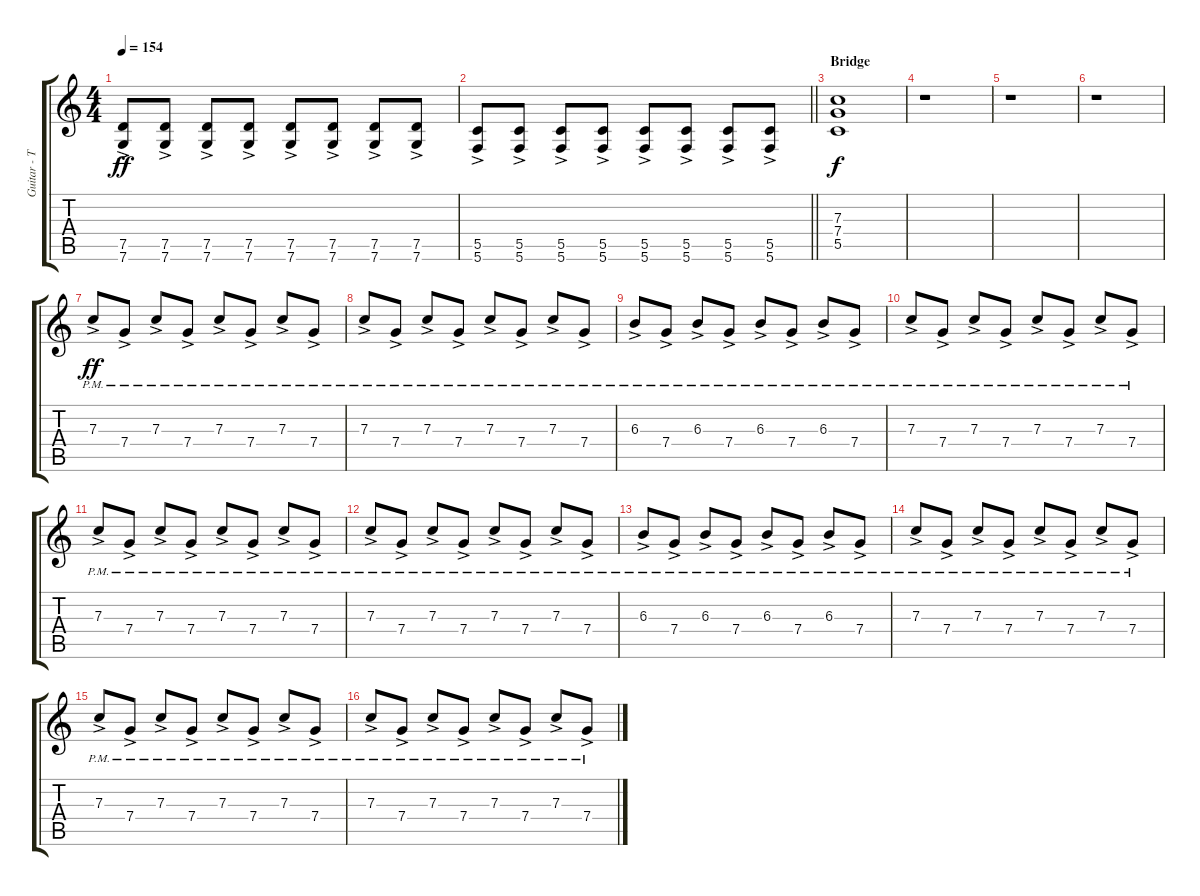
\track ("Guitar - Tom " "Guitar - T") {instrument overdrivenguitar}
\staff {score tabs}
\tuning (D4 A3 F3 C3 G2 C2) {hide}
\ts (4 4)
\tempo 154
\clef g2
\ks c
(7.5{ac} 7.6{ac}).8{dy ff} (7.5{ac} 7.6{ac}).8 (7.5{ac} 7.6{ac}).8 (7.5{ac} 7.6{ac}).8 (7.5{ac} 7.6{ac}).8 (7.5{ac} 7.6{ac}).8 (7.5{ac} 7.6{ac}).8 (7.5{ac} 7.6{ac}).8 |
\barLineRight lightlight
(5.5{ac} 5.6{ac}).8 (5.5{ac} 5.6{ac}).8 (5.5{ac} 5.6{ac}).8 (5.5{ac} 5.6{ac}).8 (5.5{ac} 5.6{ac}).8 (5.5{ac} 5.6{ac}).8 (5.5{ac} 5.6{ac}).8 (5.5{ac} 5.6{ac}).8 |
\section ("" "Bridge ")
(7.3 7.4 5.5).1{dy f} |
r.1 |
r.1 |
r.1 |
7.3{ac pm}.8{dy ff volume 16} 7.4{ac pm}.8 7.3{ac pm}.8 7.4{ac pm}.8 7.3{ac pm}.8 7.4{ac pm}.8 7.3{ac pm}.8 7.4{ac pm}.8 |
7.3{ac pm}.8 7.4{ac pm}.8 7.3{ac pm}.8 7.4{ac pm}.8 7.3{ac pm}.8 7.4{ac pm}.8 7.3{ac pm}.8 7.4{ac pm}.8 |
6.3{ac pm}.8 7.4{ac pm}.8 6.3{ac pm}.8 7.4{ac pm}.8 6.3{ac pm}.8 7.4{ac pm}.8 6.3{ac pm}.8 7.4{ac pm}.8 |
7.3{ac pm}.8 7.4{ac pm}.8 7.3{ac pm}.8 7.4{ac pm}.8 7.3{ac pm}.8 7.4{ac pm}.8 7.3{ac pm}.8 7.4{ac pm}.8 |
7.3{ac pm}.8 7.4{ac pm}.8 7.3{ac pm}.8 7.4{ac pm}.8 7.3{ac pm}.8 7.4{ac pm}.8 7.3{ac pm}.8 7.4{ac pm}.8 |
7.3{ac pm}.8 7.4{ac pm}.8 7.3{ac pm}.8 7.4{ac pm}.8 7.3{ac pm}.8 7.4{ac pm}.8 7.3{ac pm}.8 7.4{ac pm}.8 |
6.3{ac pm}.8 7.4{ac pm}.8 6.3{ac pm}.8 7.4{ac pm}.8 6.3{ac pm}.8 7.4{ac pm}.8 6.3{ac pm}.8 7.4{ac pm}.8 |
7.3{ac pm}.8 7.4{ac pm}.8 7.3{ac pm}.8 7.4{ac pm}.8 7.3{ac pm}.8 7.4{ac pm}.8 7.3{ac pm}.8 7.4{ac pm}.8 |
7.3{ac pm}.8 7.4{ac pm}.8 7.3{ac pm}.8 7.4{ac pm}.8 7.3{ac pm}.8 7.4{ac pm}.8 7.3{ac pm}.8 7.4{ac pm}.8 |
7.3{ac pm}.8 7.4{ac pm}.8 7.3{ac pm}.8 7.4{ac pm}.8 7.3{ac pm}.8 7.4{ac pm}.8 7.3{ac pm}.8 7.4{ac pm}.8
